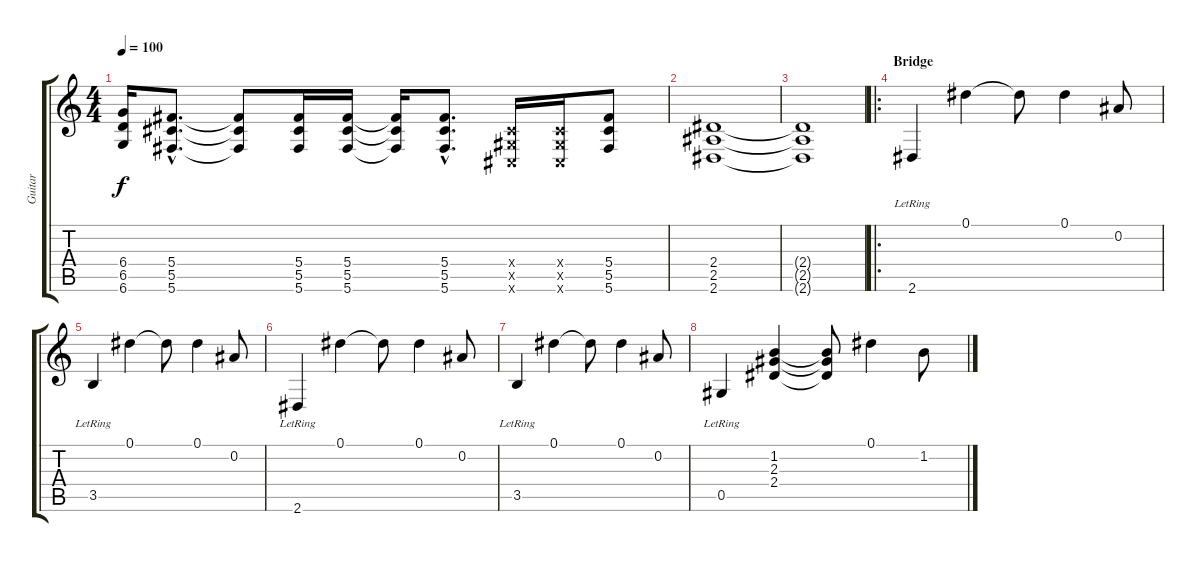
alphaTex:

\track ("Guitar" "Guitar") {instrument distortionguitar}
\staff {score tabs}
\tuning (Eb4 Bb3 Gb3 Db3 Ab2 Db2) {hide}
\ts (4 4)
\tempo 100
\clef g2
\ks c
(6.4 6.5 6.6).16{dy f} (5.4{hac} 5.5{hac} 5.6{hac}).8{d} (5.4{t} 5.5{t} 5.6{t}).8 (5.4 5.5 5.6).16 (5.4 5.5 5.6).16 (5.4{t} 5.5{t} 5.6{t}).16 (5.4{hac} 5.5{hac} 5.6{hac}).8{d} (0.4{x} 0.5{x} 0.6{x}).16 (0.4{x} 0.5{x} 0.6{x}).16 (5.4 5.5 5.6).8 |
(2.4 2.5 2.6).1{volume 8} |
(2.4{t} 2.5{t} 2.6{t}).1 |
\ro
\section ("" "Bridge")
2.6{lr}.4{volume 12} 0.1.4 0.1{t}.8 0.1.4 0.2.8 |
3.5{lr}.4 0.1.4 0.1{t}.8 0.1.4 0.2.8 |
2.6{lr}.4 0.1.4 0.1{t}.8 0.1.4 0.2.8 |
3.5{lr}.4 0.1.4 0.1{t}.8 0.1.4 0.2.8 |
0.5{lr}.4 (1.2 2.3 2.4).4 (1.2{t} 2.3{t} 2.4{t}).8 0.1.4 1.2.8
